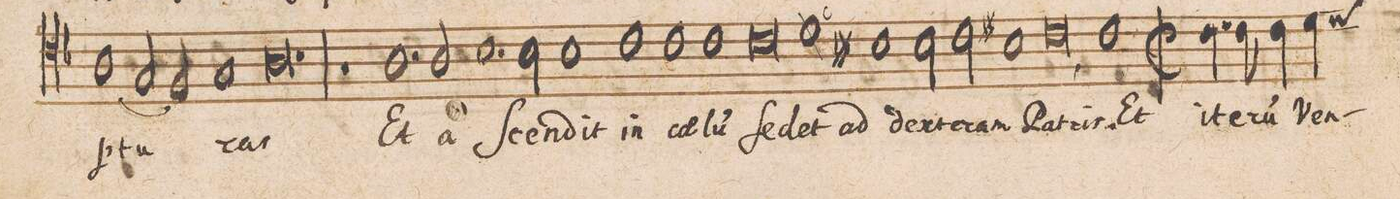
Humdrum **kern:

**kern	**text
*I"TENOR.	*
*clefC4	*
*k[b-]	*
*met(C|)	*
*M3/1	*
(<1A\	-ptu-
2G/	.
2F/)	.
1G/	.
=109-	=109-
0.A\	-ras
=110-	=110-
1r	.
1.A\	Et
2A/	a-
=111-	=111-
1.B-\	-ſcen-
2B-\	-dit
1B-\	in
=112-	=112-
1c\	cae-
1c\	-lu(m)
1c\	ſe-
=113-	=113-
0c\	-det
1d\	ad
=114-	=114-
1Bn\	dex-
2B\	-te-
2c\	-ram
1Bn\	Pa-
=115-	=115-
0c\,<	-tris.
1c\	Et
=116-	=116-
*M2/2	*
*met(C|)	*
*mmet(c|)	*
4.c\	i-
8c\	-te-
4c\	-ru(m)
*custos:d	*
4d\	Ven-
=117-	=117-
*-	*-
